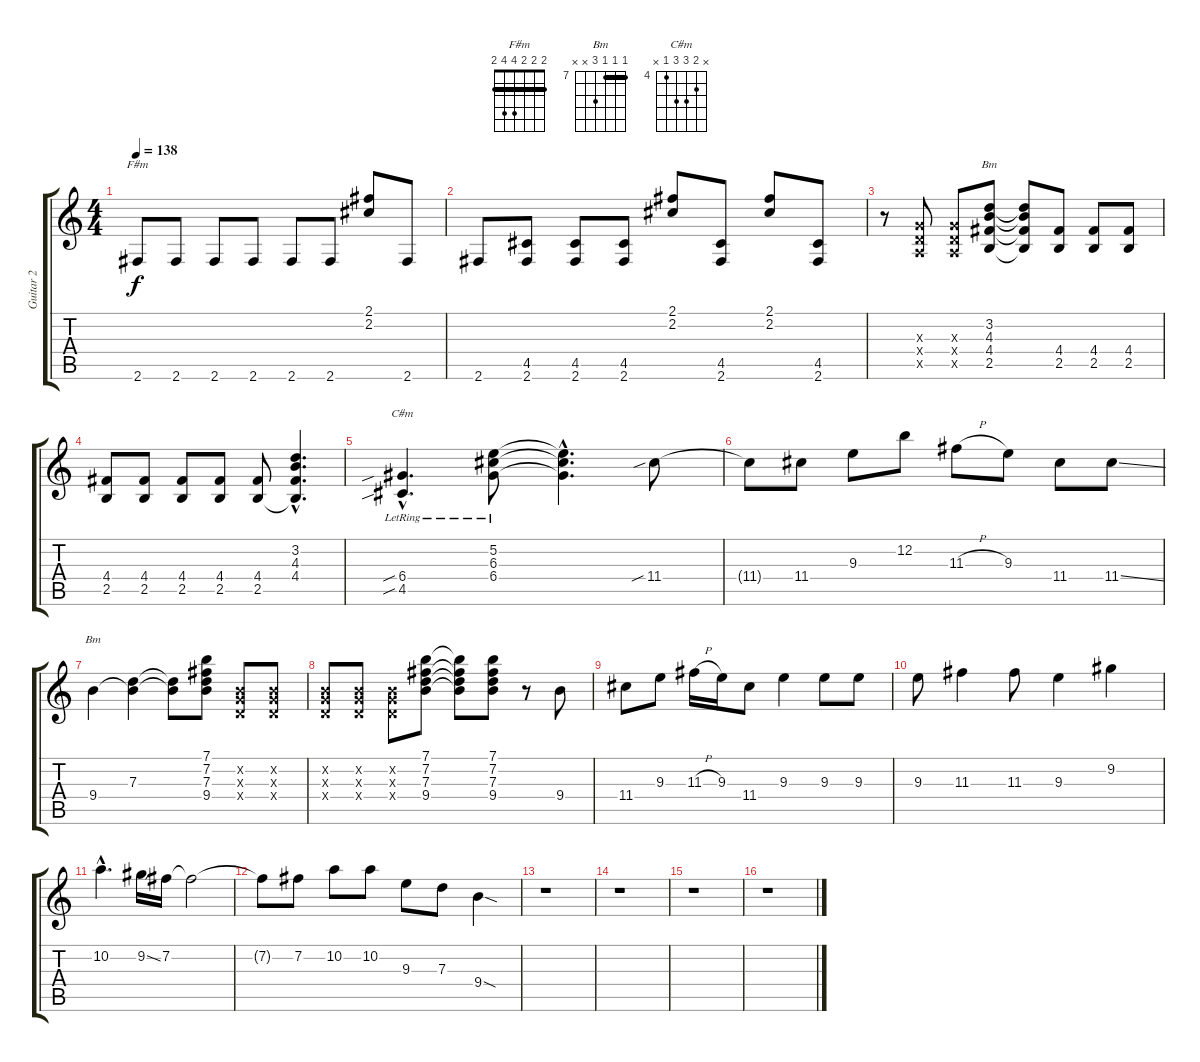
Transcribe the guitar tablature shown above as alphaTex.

\track ("Guitar 2" "Guitar 2") {instrument electricguitarclean}
\staff {score tabs}
\tuning (E4 B3 G3 D3 A2 E2) {hide}
\chord ("F#m" 2 2 2 4 4 2) {barre 2}
\chord ("Bm" 2 3 4 4 2 x) {barre 2}
\chord ("C#m" x 5 6 6 4 x) {firstfret 4}
\chord ("Bm" 7 7 7 9 x x) {firstfret 7 barre 7}
\ts (4 4)
\tempo 138
\clef g2
\ks c
2.6.8{ch "F#m" dy f} 2.6.8 2.6.8 2.6.8 2.6.8 2.6.8 (2.1 2.2).8 2.6.8 |
2.6.8 (4.5 2.6).8 (4.5 2.6).8 (4.5 2.6).8 (2.1 2.2).8 (4.5 2.6).8 (2.1 2.2).8 (4.5 2.6).8 |
r.8 (0.3{x} 0.4{x} 0.5{x}).8 (0.3{x} 0.4{x} 0.5{x}).8 (3.2 4.3 4.4 2.5).8{ch "Bm"} (3.2{t} 4.3{t} 4.4{t} 2.5{t}).8 (4.4 2.5).8 (4.4 2.5).8 (4.4 2.5).8 |
(4.4 2.5).8 (4.4 2.5).8 (4.4 2.5).8 (4.4 2.5).8 (4.4 2.5).8 (3.2{hac} 4.3{hac} 4.4{hac} 2.5{hac t}).4{d} |
(6.4{sib hac lr} 4.5{sib hac lr}).4{d ch "C#m"} (5.2{lr} 6.3{lr} 6.4{lr}).8 (5.2{hac t} 6.3{hac t} 6.4{hac t}).4{d} 11.4{sib}.8 |
11.4{t}.8 11.4.8 9.3.8 12.2.8 11.3{h}.8 9.3.8 11.4.8 11.4{ss}.8 |
9.4.4{ch "Bm"} (7.3 9.4{t}).4 (7.3{t} 9.4{t}).8 (7.1 7.2 7.3 9.4).8 (0.2{x} 0.3{x} 0.4{x}).8 (0.2{x} 0.3{x} 0.4{x}).8 |
(0.2{x} 0.3{x} 0.4{x}).8 (0.2{x} 0.3{x} 0.4{x}).8 (0.2{x} 0.3{x} 0.4{x}).8 (7.1 7.2 7.3 9.4).8 (7.1{t} 7.2{t} 7.3{t} 9.4{t}).8 (7.1 7.2 7.3 9.4).8 r.8 9.4.8 |
11.4.8 9.3.8 11.3{h}.16 9.3.16 11.4.8 9.3.4 9.3.8 9.3.8 |
9.3.8 11.3.4 11.3.8 9.3.4 9.2.4 |
10.2{hac}.4{d} 9.2{ss}.16 7.2.16 7.2{t}.2 |
7.2{t}.8 7.2.8 10.2.8 10.2.8 9.3.8 7.3.8 9.4{sod}.4 |
r.1 |
r.1 |
r.1 |
r.1
